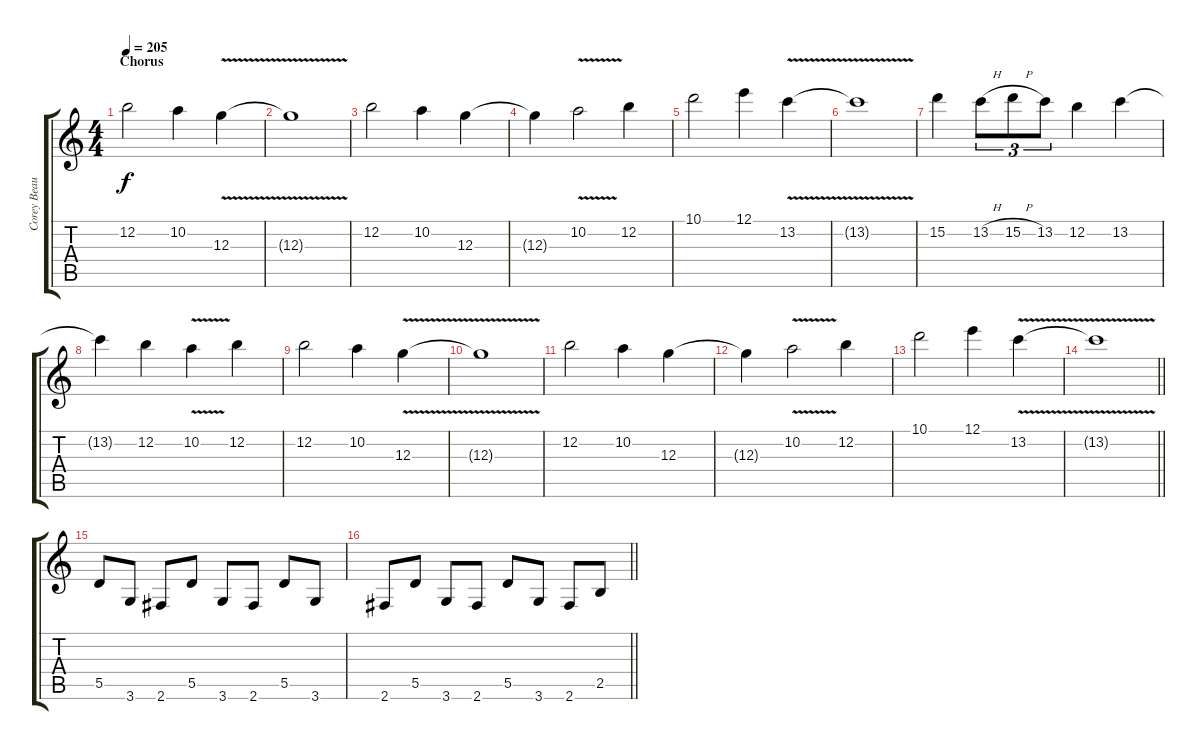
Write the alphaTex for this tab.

\track ("Corey Beaulieu" "Corey Beau") {instrument distortionguitar}
\staff {score tabs}
\tuning (E4 B3 G3 D3 A2 E2) {hide}
\ts (4 4)
\section ("" "Chorus")
\tempo 205
\clef g2
\ks c
12.2.2{dy f} 10.2.4 12.3{v}.4 |
12.3{t}.1 |
12.2.2 10.2.4 12.3.4 |
12.3{t}.4 10.2{v}.2 12.2.4 |
10.1.2 12.1.4 13.2{v}.4 |
13.2{t}.1 |
15.2.4 13.2{h}.8{tu (3 2)} 15.2{h}.8{tu (3 2)} 13.2.8{tu (3 2)} 12.2.4 13.2.4 |
13.2{t}.4 12.2.4 10.2{v}.4 12.2.4 |
12.2.2 10.2.4 12.3{v}.4 |
12.3{t}.1 |
12.2.2 10.2.4 12.3.4 |
12.3{t}.4 10.2{v}.2 12.2.4 |
10.1.2 12.1.4 13.2{v}.4 |
\barLineRight lightlight
13.2{t}.1 |
\section ("" "")
5.5.8 3.6.8 2.6.8 5.5.8 3.6.8 2.6.8 5.5.8 3.6.8 |
\barLineRight lightlight
2.6.8 5.5.8 3.6.8 2.6.8 5.5.8 3.6.8 2.6.8 2.5.8
